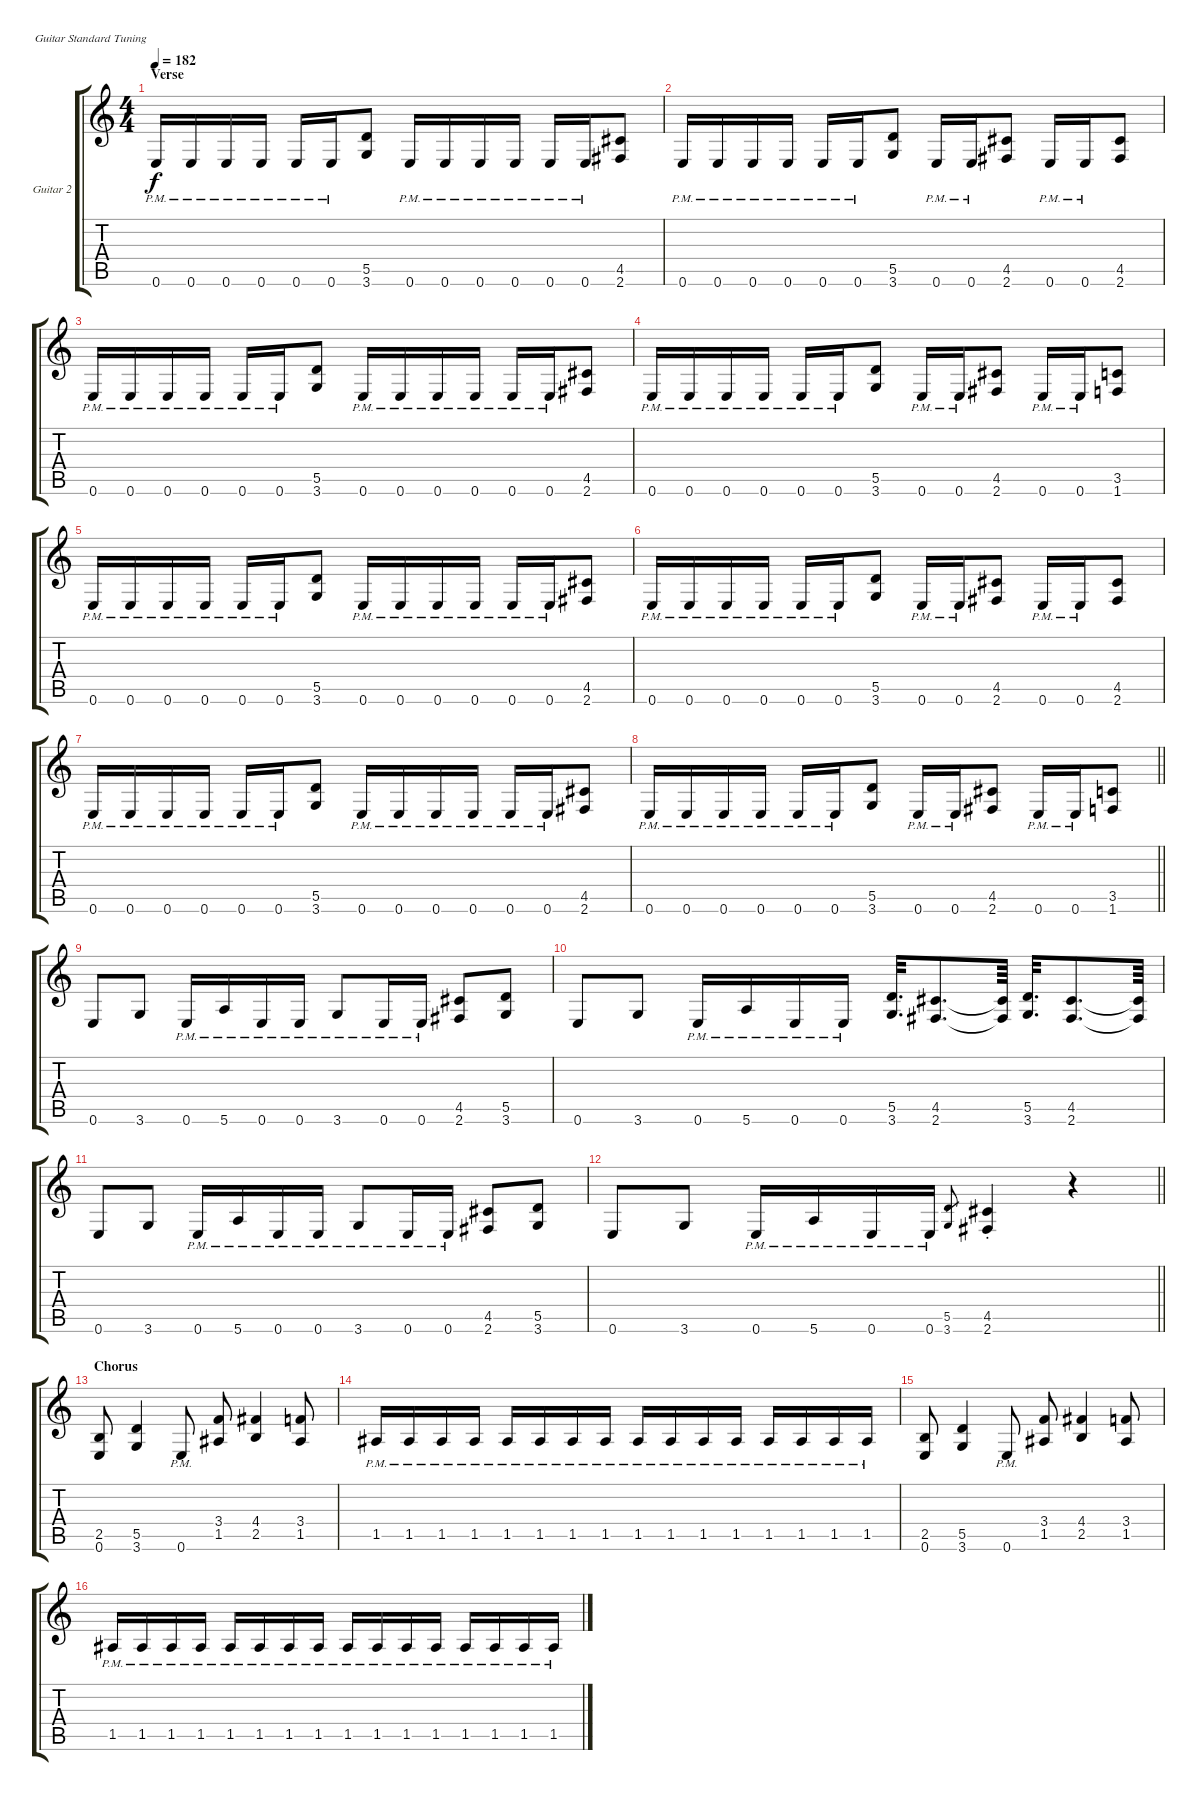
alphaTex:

\bracketExtendMode groupsimilarinstruments
\firstSystemTrackNameOrientation horizontal
\otherSystemsTrackNameOrientation horizontal
\track ("Guitar 2" "Guitar 2") {instrument overdrivenguitar}
\staff {score tabs}
\tuning (E4 B3 G3 D3 A2 E2)
\ts (4 4)
\section ("" "Verse")
\tempo 182
\clef g2
\ks c
0.6{pm}.16{dy f} 0.6{pm}.16 0.6{pm}.16 0.6{pm}.16 0.6{pm}.16 0.6{pm}.16 (5.5 3.6).8 0.6{pm}.16 0.6{pm}.16 0.6{pm}.16 0.6{pm}.16 0.6{pm}.16 0.6{pm}.16 (4.5 2.6).8 |
0.6{pm}.16 0.6{pm}.16 0.6{pm}.16 0.6{pm}.16 0.6{pm}.16 0.6{pm}.16 (5.5 3.6).8 0.6{pm}.16 0.6{pm}.16 (4.5 2.6).8 0.6{pm}.16 0.6{pm}.16 (4.5 2.6).8 |
0.6{pm}.16 0.6{pm}.16 0.6{pm}.16 0.6{pm}.16 0.6{pm}.16 0.6{pm}.16 (5.5 3.6).8 0.6{pm}.16 0.6{pm}.16 0.6{pm}.16 0.6{pm}.16 0.6{pm}.16 0.6{pm}.16 (4.5 2.6).8 |
0.6{pm}.16 0.6{pm}.16 0.6{pm}.16 0.6{pm}.16 0.6{pm}.16 0.6{pm}.16 (5.5 3.6).8 0.6{pm}.16 0.6{pm}.16 (4.5 2.6).8 0.6{pm}.16 0.6{pm}.16 (3.5 1.6).8 |
0.6{pm}.16 0.6{pm}.16 0.6{pm}.16 0.6{pm}.16 0.6{pm}.16 0.6{pm}.16 (5.5 3.6).8 0.6{pm}.16 0.6{pm}.16 0.6{pm}.16 0.6{pm}.16 0.6{pm}.16 0.6{pm}.16 (4.5 2.6).8 |
0.6{pm}.16 0.6{pm}.16 0.6{pm}.16 0.6{pm}.16 0.6{pm}.16 0.6{pm}.16 (5.5 3.6).8 0.6{pm}.16 0.6{pm}.16 (4.5 2.6).8 0.6{pm}.16 0.6{pm}.16 (4.5 2.6).8 |
0.6{pm}.16 0.6{pm}.16 0.6{pm}.16 0.6{pm}.16 0.6{pm}.16 0.6{pm}.16 (5.5 3.6).8 0.6{pm}.16 0.6{pm}.16 0.6{pm}.16 0.6{pm}.16 0.6{pm}.16 0.6{pm}.16 (4.5 2.6).8 |
\barLineRight lightlight
0.6{pm}.16 0.6{pm}.16 0.6{pm}.16 0.6{pm}.16 0.6{pm}.16 0.6{pm}.16 (5.5 3.6).8 0.6{pm}.16 0.6{pm}.16 (4.5 2.6).8 0.6{pm}.16 0.6{pm}.16 (3.5 1.6).8 |
0.6.8 3.6.8 0.6{pm}.16 5.6{pm}.16 0.6{pm}.16 0.6{pm}.16 3.6{pm}.8 0.6{pm}.16 0.6{pm}.16 (2.6 4.5).8 (3.6 5.5).8 |
0.6.8 3.6.8 0.6{pm}.16 5.6{pm}.16 0.6{pm}.16 0.6{pm}.16 (5.5 3.6).32{d} (4.5 2.6).8{d} (4.5{t} 2.6{t}).64 (5.5 3.6).32{d} (4.5 2.6).8{d} (4.5{t} 2.6{t}).64 |
0.6.8 3.6.8 0.6{pm}.16 5.6{pm}.16 0.6{pm}.16 0.6{pm}.16 3.6{pm}.8 0.6{pm}.16 0.6{pm}.16 (2.6 4.5).8 (3.6 5.5).8 |
\barLineRight lightlight
0.6.8 3.6.8 0.6{pm}.16 5.6{pm}.16 0.6{pm}.16 0.6{pm}.16 (5.5 3.6).8{gr} (4.5{st} 2.6{st}).4 r.4 |
\section ("" "Chorus")
(2.5 0.6).8 (5.5 3.6).4 0.6{pm}.8 (3.4 1.5).8 (4.4 2.5).4 (3.4 1.5).8 |
1.5{pm}.16 1.5{pm}.16 1.5{pm}.16 1.5{pm}.16 1.5{pm}.16 1.5{pm}.16 1.5{pm}.16 1.5{pm}.16 1.5{pm}.16 1.5{pm}.16 1.5{pm}.16 1.5{pm}.16 1.5{pm}.16 1.5{pm}.16 1.5{pm}.16 1.5{pm}.16 |
(2.5 0.6).8 (5.5 3.6).4 0.6{pm}.8 (3.4 1.5).8 (4.4 2.5).4 (3.4 1.5).8 |
1.5{pm}.16 1.5{pm}.16 1.5{pm}.16 1.5{pm}.16 1.5{pm}.16 1.5{pm}.16 1.5{pm}.16 1.5{pm}.16 1.5{pm}.16 1.5{pm}.16 1.5{pm}.16 1.5{pm}.16 1.5{pm}.16 1.5{pm}.16 1.5{pm}.16 1.5{pm}.16
